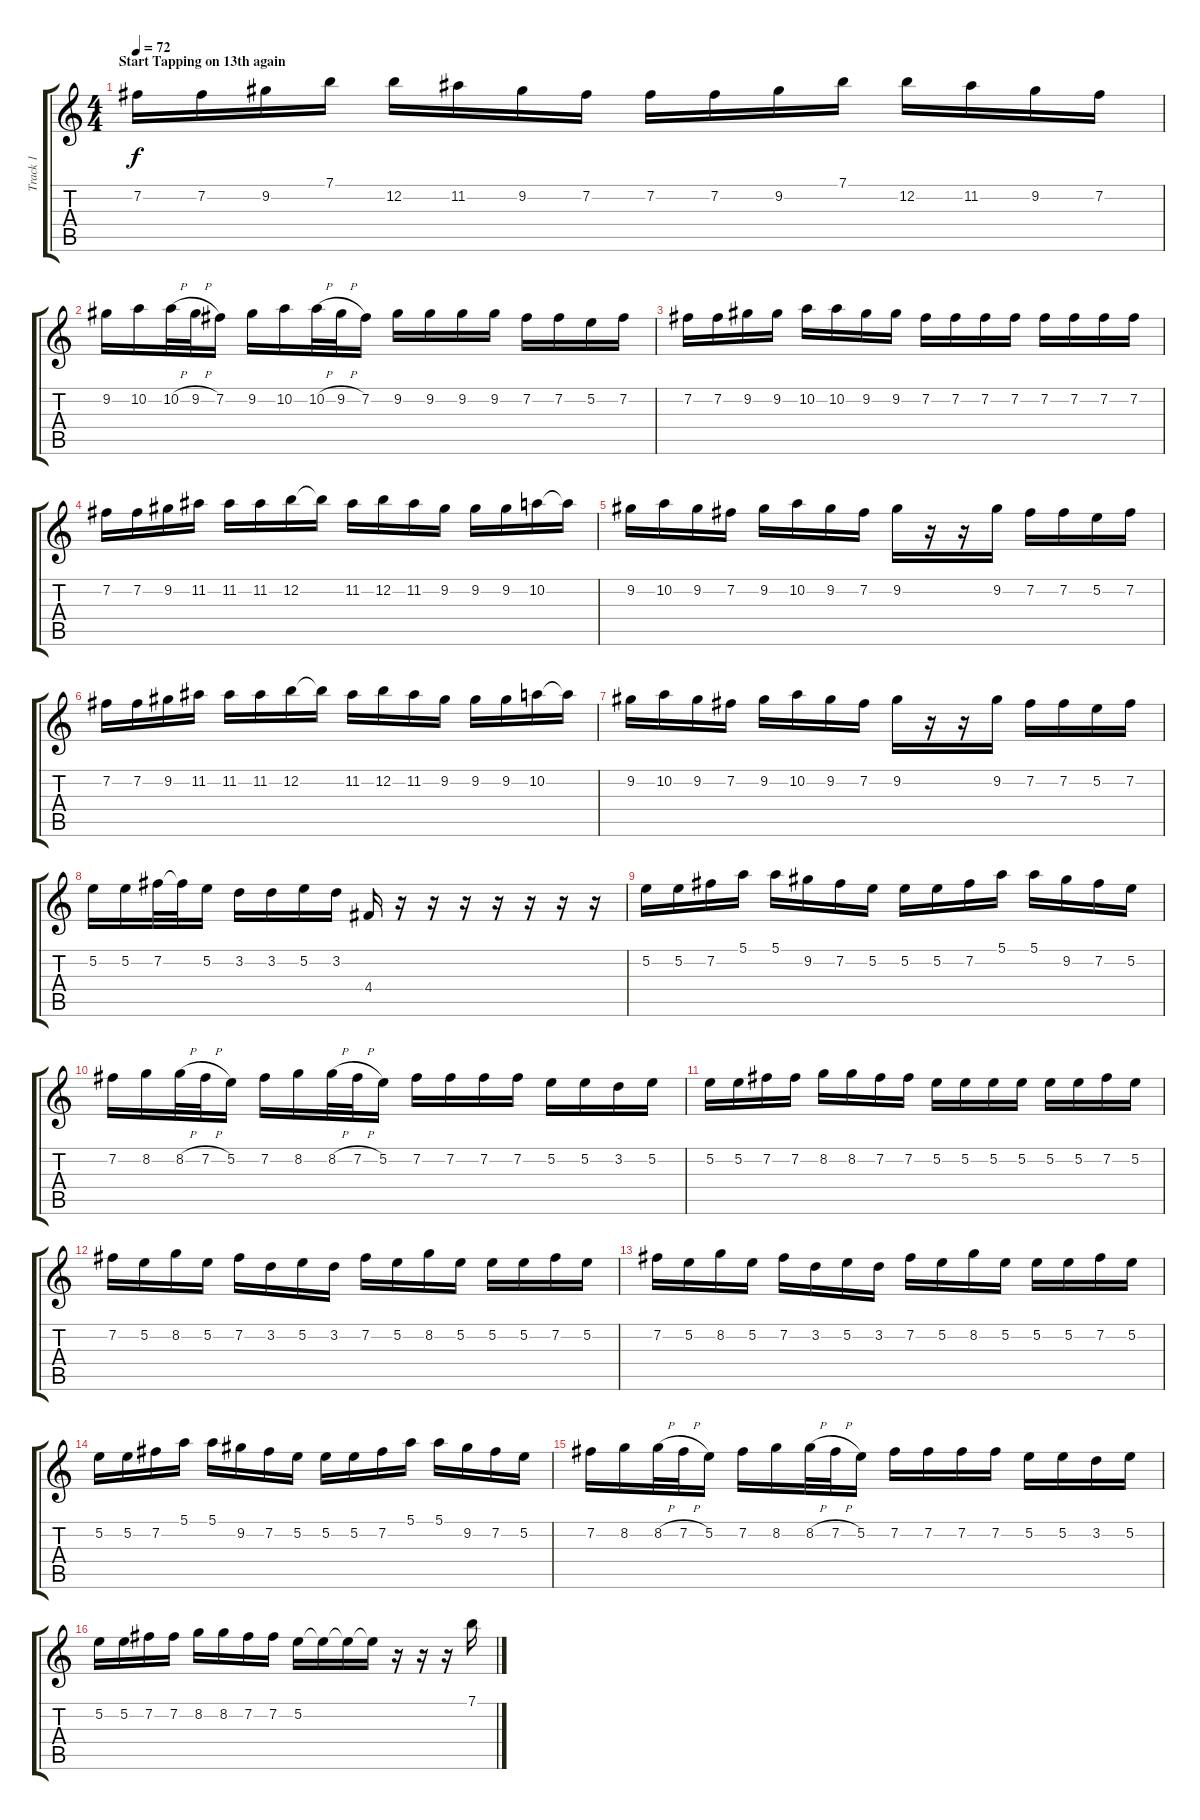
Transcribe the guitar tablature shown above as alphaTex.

\track ("Track 1" "Track 1") {instrument distortionguitar}
\staff {score tabs}
\tuning (E4 B3 G3 D3 A2 E2) {hide}
\ts (4 4)
\section ("" "Start Tapping on 13th again")
\tempo 72
\clef g2
\ks c
7.2.16{dy f} 7.2.16 9.2.16 7.1.16 12.2.16 11.2.16 9.2.16 7.2.16 7.2.16 7.2.16 9.2.16 7.1.16 12.2.16 11.2.16 9.2.16 7.2.16 |
9.2.16 10.2.16 10.2{h}.32 9.2{h}.32 7.2.16 9.2.16 10.2.16 10.2{h}.32 9.2{h}.32 7.2.16 9.2.16 9.2.16 9.2.16 9.2.16 7.2.16 7.2.16 5.2.16 7.2.16 |
7.2.16 7.2.16 9.2.16 9.2.16 10.2.16 10.2.16 9.2.16 9.2.16 7.2.16 7.2.16 7.2.16 7.2.16 7.2.16 7.2.16 7.2.16 7.2.16 |
7.2.16 7.2.16 9.2.16 11.2.16 11.2.16 11.2.16 12.2.16 12.2{t}.16 11.2.16 12.2.16 11.2.16 9.2.16 9.2.16 9.2.16 10.2.16 10.2{t}.16 |
9.2.16 10.2.16 9.2.16 7.2.16 9.2.16 10.2.16 9.2.16 7.2.16 9.2.16 r.16 r.16 9.2.16 7.2.16 7.2.16 5.2.16 7.2.16 |
7.2.16 7.2.16 9.2.16 11.2.16 11.2.16 11.2.16 12.2.16 12.2{t}.16 11.2.16 12.2.16 11.2.16 9.2.16 9.2.16 9.2.16 10.2.16 10.2{t}.16 |
9.2.16 10.2.16 9.2.16 7.2.16 9.2.16 10.2.16 9.2.16 7.2.16 9.2.16 r.16 r.16 9.2.16 7.2.16 7.2.16 5.2.16 7.2.16 |
5.2.16 5.2.16 7.2.32 7.2{t}.32 5.2.16 3.2.16 3.2.16 5.2.16 3.2.16 4.4.16 r.16 r.16 r.16 r.16 r.16 r.16 r.16 |
5.2.16 5.2.16 7.2.16 5.1.16 5.1.16 9.2.16 7.2.16 5.2.16 5.2.16 5.2.16 7.2.16 5.1.16 5.1.16 9.2.16 7.2.16 5.2.16 |
7.2.16 8.2.16 8.2{h}.32 7.2{h}.32 5.2.16 7.2.16 8.2.16 8.2{h}.32 7.2{h}.32 5.2.16 7.2.16 7.2.16 7.2.16 7.2.16 5.2.16 5.2.16 3.2.16 5.2.16 |
5.2.16 5.2.16 7.2.16 7.2.16 8.2.16 8.2.16 7.2.16 7.2.16 5.2.16 5.2.16 5.2.16 5.2.16 5.2.16 5.2.16 7.2.16 5.2.16 |
7.2.16 5.2.16 8.2.16 5.2.16 7.2.16 3.2.16 5.2.16 3.2.16 7.2.16 5.2.16 8.2.16 5.2.16 5.2.16 5.2.16 7.2.16 5.2.16 |
7.2.16 5.2.16 8.2.16 5.2.16 7.2.16 3.2.16 5.2.16 3.2.16 7.2.16 5.2.16 8.2.16 5.2.16 5.2.16 5.2.16 7.2.16 5.2.16 |
5.2.16 5.2.16 7.2.16 5.1.16 5.1.16 9.2.16 7.2.16 5.2.16 5.2.16 5.2.16 7.2.16 5.1.16 5.1.16 9.2.16 7.2.16 5.2.16 |
7.2.16 8.2.16 8.2{h}.32 7.2{h}.32 5.2.16 7.2.16 8.2.16 8.2{h}.32 7.2{h}.32 5.2.16 7.2.16 7.2.16 7.2.16 7.2.16 5.2.16 5.2.16 3.2.16 5.2.16 |
5.2.16 5.2.16 7.2.16 7.2.16 8.2.16 8.2.16 7.2.16 7.2.16 5.2.16 5.2{t}.16 5.2{t}.16 5.2{t}.16 r.16 r.16 r.16 7.1.16
